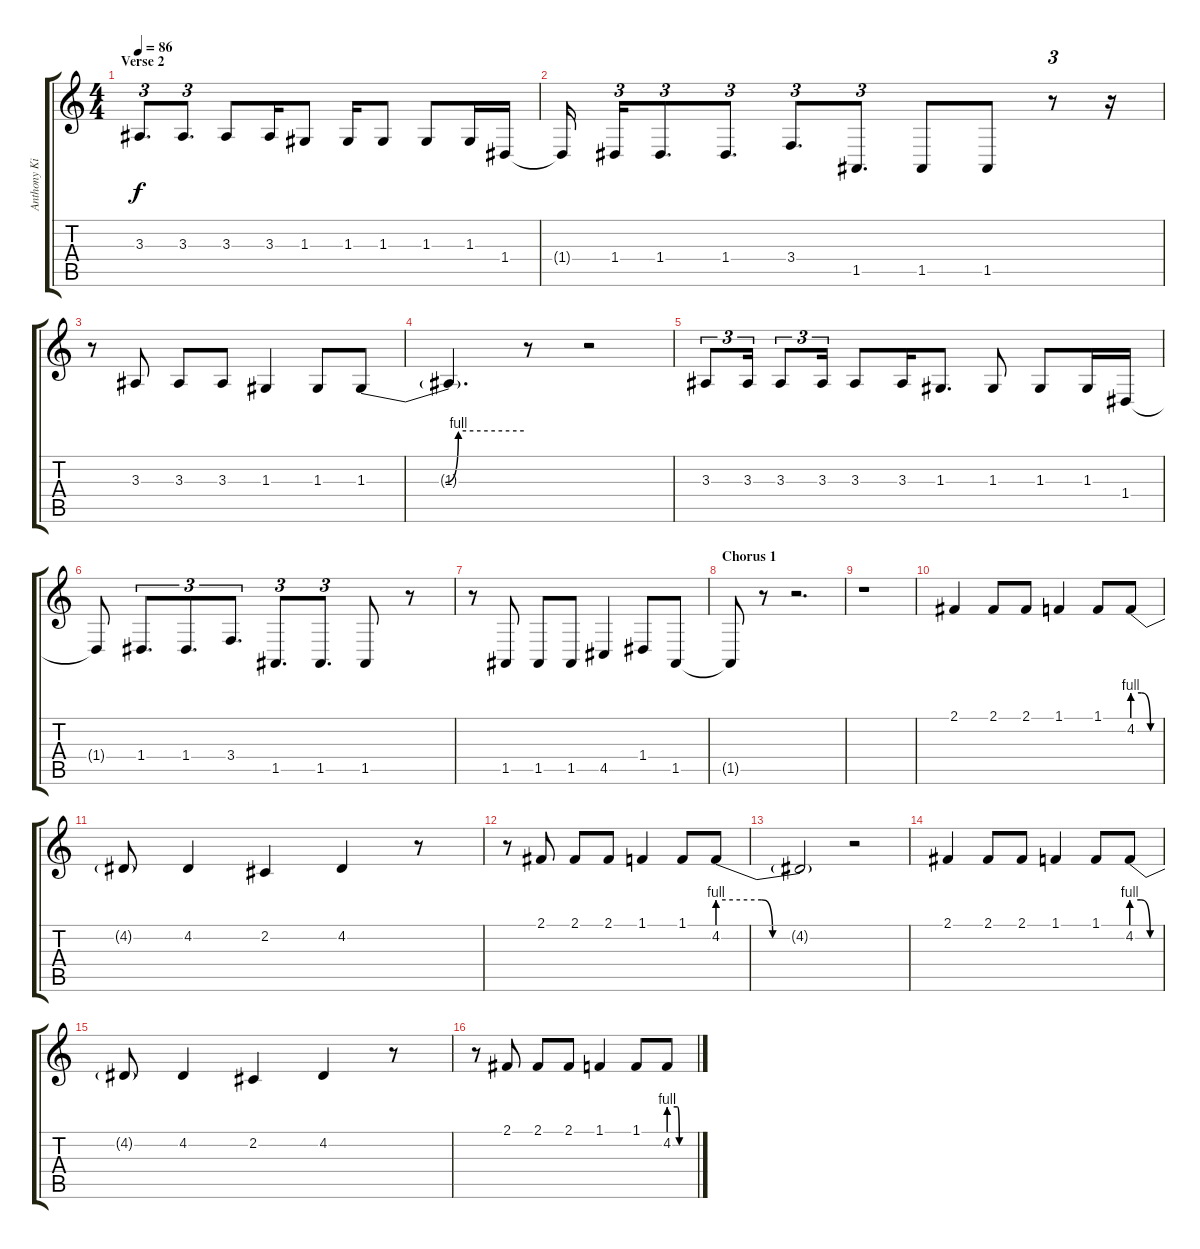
\track ("Anthony Kiedis (Voice)" "Anthony Ki") {instrument tenorsax}
\staff {score tabs}
\tuning (E4 B3 G3 D3 A2 E2) {hide}
\ts (4 4)
\section ("" "Verse 2")
\tempo 86
\clef g2
\ks c
3.3.8{d tu (3 2) dy f} 3.3.8{d tu (3 2)} 3.3.8 3.3.16 1.3.8 1.3.16 1.3.8 1.3.8 1.3.16 1.4.16 |
1.4{t}.16{beam splitsecondary} 1.4.16{tu (3 2)} 1.4.8{d tu (3 2)} 1.4.8{d tu (3 2)} 3.4.8{d tu (3 2)} 1.5.8{d tu (3 2)} 1.5.8 1.5.8 r.8{tu (3 2)} r.16 |
r.8 3.3.8 3.3.8 3.3.8 1.3.4 1.3.8 1.3{be (custom 0 0 30 0 35 4 60 4)}.8 |
1.3{t}.4{d} r.8 r.2 |
3.3.8{tu (3 2)} 3.3.16{tu (3 2)} 3.3.8{tu (3 2)} 3.3.16{tu (3 2)} 3.3.8 3.3.16 1.3.8{d} 1.3.8 1.3.8 1.3.16 1.4.16 |
1.4{t}.8 1.4.8{d tu (3 2)} 1.4.8{d tu (3 2)} 3.4.8{d tu (3 2)} 1.5.8{d tu (3 2)} 1.5.8{d tu (3 2)} 1.5.8 r.8 |
r.8 1.5.8 1.5.8 1.5.8 4.5.4 1.4.8 1.5.8 |
\section ("" "Chorus 1")
1.5{t}.8 r.8 r.2{d} |
r.1 |
2.1.4 2.1.8 2.1.8 1.1.4 1.1.8 4.2{be (custom 0 4 20 4 40 0 60 0)}.8 |
4.2{t}.8 4.2.4 2.2.4 4.2.4 r.8 |
r.8 2.1.8 2.1.8 2.1.8 1.1.4 1.1.8 4.2{be (custom 0 4 20 4 25 0 40 0 60 0)}.8 |
4.2{t}.2 r.2 |
2.1.4 2.1.8 2.1.8 1.1.4 1.1.8 4.2{be (custom 0 4 20 4 40 0 60 0)}.8 |
4.2{t}.8 4.2.4 2.2.4 4.2.4 r.8 |
r.8 2.1.8 2.1.8 2.1.8 1.1.4 1.1.8 4.2{be (custom 0 4 20 4 25 0 40 0 60 0)}.8
